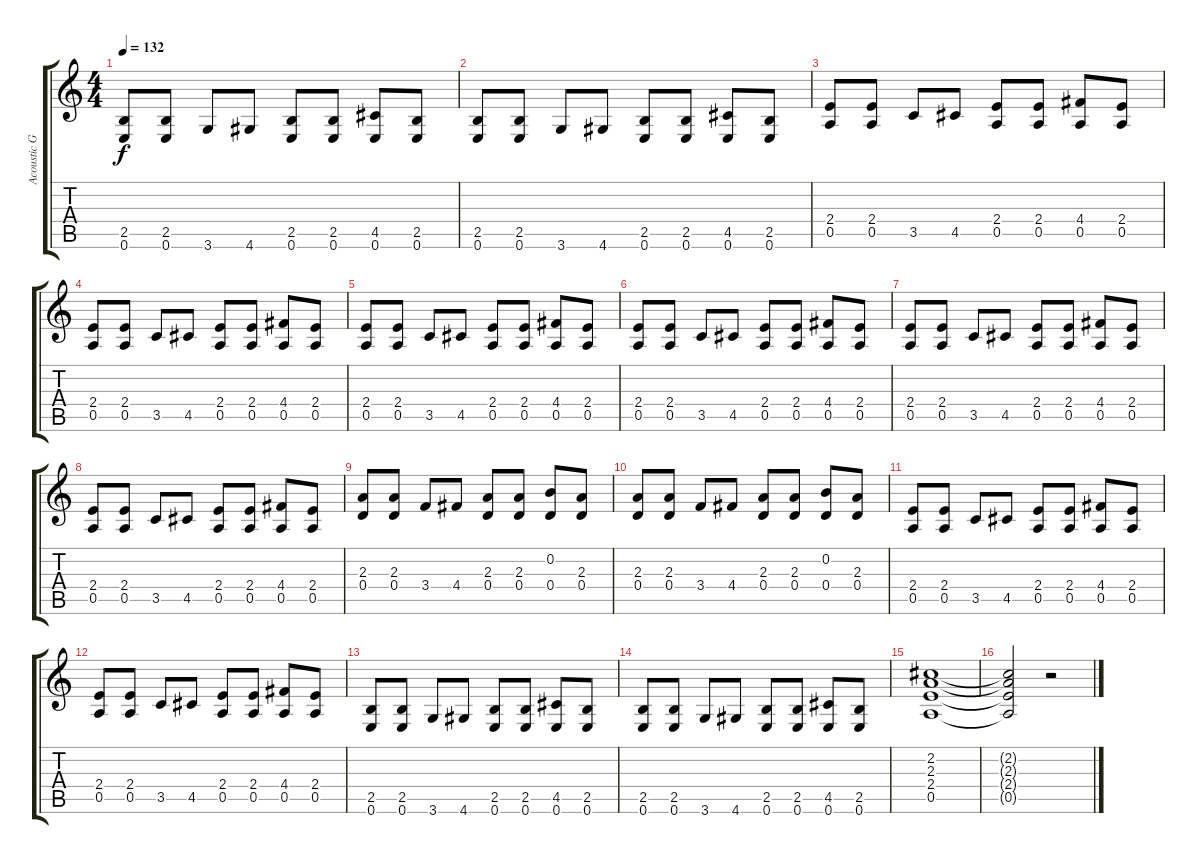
\track ("Acoustic Guitar" "Acoustic G") {instrument acousticguitarsteel}
\staff {score tabs}
\tuning (E4 B3 G3 D3 A2 E2) {hide}
\ts (4 4)
\tempo 132
\clef g2
\ks c
(2.5 0.6).8{dy f} (2.5 0.6).8 3.6.8 4.6.8 (2.5 0.6).8 (2.5 0.6).8 (4.5 0.6).8 (2.5 0.6).8 |
(2.5 0.6).8 (2.5 0.6).8 3.6.8 4.6.8 (2.5 0.6).8 (2.5 0.6).8 (4.5 0.6).8 (2.5 0.6).8 |
(2.4 0.5).8 (2.4 0.5).8 3.5.8 4.5.8 (2.4 0.5).8 (2.4 0.5).8 (4.4 0.5).8 (2.4 0.5).8 |
(2.4 0.5).8 (2.4 0.5).8 3.5.8 4.5.8 (2.4 0.5).8 (2.4 0.5).8 (4.4 0.5).8 (2.4 0.5).8 |
(2.4 0.5).8 (2.4 0.5).8 3.5.8 4.5.8 (2.4 0.5).8 (2.4 0.5).8 (4.4 0.5).8 (2.4 0.5).8 |
(2.4 0.5).8 (2.4 0.5).8 3.5.8 4.5.8 (2.4 0.5).8 (2.4 0.5).8 (4.4 0.5).8 (2.4 0.5).8 |
(2.4 0.5).8 (2.4 0.5).8 3.5.8 4.5.8 (2.4 0.5).8 (2.4 0.5).8 (4.4 0.5).8 (2.4 0.5).8 |
(2.4 0.5).8 (2.4 0.5).8 3.5.8 4.5.8 (2.4 0.5).8 (2.4 0.5).8 (4.4 0.5).8 (2.4 0.5).8 |
(2.3 0.4).8 (2.3 0.4).8 3.4.8 4.4.8 (2.3 0.4).8 (2.3 0.4).8 (0.2 0.4).8 (2.3 0.4).8 |
(2.3 0.4).8 (2.3 0.4).8 3.4.8 4.4.8 (2.3 0.4).8 (2.3 0.4).8 (0.2 0.4).8 (2.3 0.4).8 |
(2.4 0.5).8 (2.4 0.5).8 3.5.8 4.5.8 (2.4 0.5).8 (2.4 0.5).8 (4.4 0.5).8 (2.4 0.5).8 |
(2.4 0.5).8 (2.4 0.5).8 3.5.8 4.5.8 (2.4 0.5).8 (2.4 0.5).8 (4.4 0.5).8 (2.4 0.5).8 |
(2.5 0.6).8 (2.5 0.6).8 3.6.8 4.6.8 (2.5 0.6).8 (2.5 0.6).8 (4.5 0.6).8 (2.5 0.6).8 |
(2.5 0.6).8 (2.5 0.6).8 3.6.8 4.6.8 (2.5 0.6).8 (2.5 0.6).8 (4.5 0.6).8 (2.5 0.6).8 |
(2.2 2.3 2.4 0.5).1 |
(2.2{t} 2.3{t} 2.4{t} 0.5{t}).2 r.2
